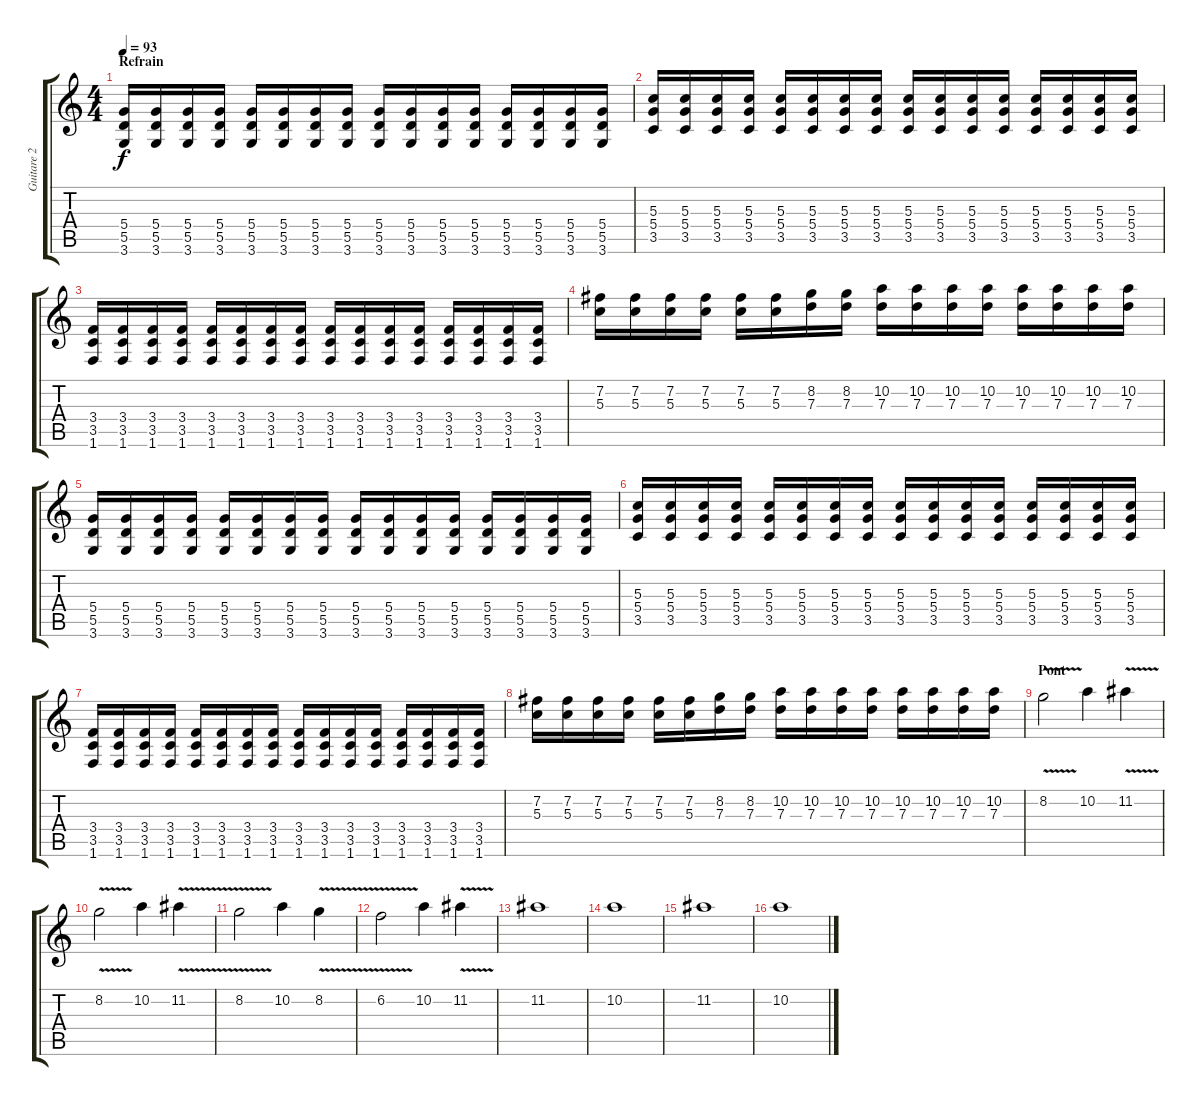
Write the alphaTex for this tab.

\track ("Guitare 2" "Guitare 2") {instrument distortionguitar}
\staff {score tabs}
\tuning (E4 B3 G3 D3 A2 E2) {hide}
\ts (4 4)
\section ("" "Refrain")
\tempo 93
\clef g2
\ks c
(5.4 5.5 3.6).16{dy f} (5.4 5.5 3.6).16 (5.4 5.5 3.6).16 (5.4 5.5 3.6).16 (5.4 5.5 3.6).16 (5.4 5.5 3.6).16 (5.4 5.5 3.6).16 (5.4 5.5 3.6).16 (5.4 5.5 3.6).16 (5.4 5.5 3.6).16 (5.4 5.5 3.6).16 (5.4 5.5 3.6).16 (5.4 5.5 3.6).16 (5.4 5.5 3.6).16 (5.4 5.5 3.6).16 (5.4 5.5 3.6).16 |
(5.3 5.4 3.5).16 (5.3 5.4 3.5).16 (5.3 5.4 3.5).16 (5.3 5.4 3.5).16 (5.3 5.4 3.5).16 (5.3 5.4 3.5).16 (5.3 5.4 3.5).16 (5.3 5.4 3.5).16 (5.3 5.4 3.5).16 (5.3 5.4 3.5).16 (5.3 5.4 3.5).16 (5.3 5.4 3.5).16 (5.3 5.4 3.5).16 (5.3 5.4 3.5).16 (5.3 5.4 3.5).16 (5.3 5.4 3.5).16 |
(3.4 3.5 1.6).16 (3.4 3.5 1.6).16 (3.4 3.5 1.6).16 (3.4 3.5 1.6).16 (3.4 3.5 1.6).16 (3.4 3.5 1.6).16 (3.4 3.5 1.6).16 (3.4 3.5 1.6).16 (3.4 3.5 1.6).16 (3.4 3.5 1.6).16 (3.4 3.5 1.6).16 (3.4 3.5 1.6).16 (3.4 3.5 1.6).16 (3.4 3.5 1.6).16 (3.4 3.5 1.6).16 (3.4 3.5 1.6).16 |
(7.2 5.3).16 (7.2 5.3).16 (7.2 5.3).16 (7.2 5.3).16 (7.2 5.3).16 (7.2 5.3).16 (8.2 7.3).16 (8.2 7.3).16 (10.2 7.3).16 (10.2 7.3).16 (10.2 7.3).16 (10.2 7.3).16 (10.2 7.3).16 (10.2 7.3).16 (10.2 7.3).16 (10.2 7.3).16 |
(5.4 5.5 3.6).16 (5.4 5.5 3.6).16 (5.4 5.5 3.6).16 (5.4 5.5 3.6).16 (5.4 5.5 3.6).16 (5.4 5.5 3.6).16 (5.4 5.5 3.6).16 (5.4 5.5 3.6).16 (5.4 5.5 3.6).16 (5.4 5.5 3.6).16 (5.4 5.5 3.6).16 (5.4 5.5 3.6).16 (5.4 5.5 3.6).16 (5.4 5.5 3.6).16 (5.4 5.5 3.6).16 (5.4 5.5 3.6).16 |
(5.3 5.4 3.5).16 (5.3 5.4 3.5).16 (5.3 5.4 3.5).16 (5.3 5.4 3.5).16 (5.3 5.4 3.5).16 (5.3 5.4 3.5).16 (5.3 5.4 3.5).16 (5.3 5.4 3.5).16 (5.3 5.4 3.5).16 (5.3 5.4 3.5).16 (5.3 5.4 3.5).16 (5.3 5.4 3.5).16 (5.3 5.4 3.5).16 (5.3 5.4 3.5).16 (5.3 5.4 3.5).16 (5.3 5.4 3.5).16 |
(3.4 3.5 1.6).16 (3.4 3.5 1.6).16 (3.4 3.5 1.6).16 (3.4 3.5 1.6).16 (3.4 3.5 1.6).16 (3.4 3.5 1.6).16 (3.4 3.5 1.6).16 (3.4 3.5 1.6).16 (3.4 3.5 1.6).16 (3.4 3.5 1.6).16 (3.4 3.5 1.6).16 (3.4 3.5 1.6).16 (3.4 3.5 1.6).16 (3.4 3.5 1.6).16 (3.4 3.5 1.6).16 (3.4 3.5 1.6).16 |
(7.2 5.3).16 (7.2 5.3).16 (7.2 5.3).16 (7.2 5.3).16 (7.2 5.3).16 (7.2 5.3).16 (8.2 7.3).16 (8.2 7.3).16 (10.2 7.3).16 (10.2 7.3).16 (10.2 7.3).16 (10.2 7.3).16 (10.2 7.3).16 (10.2 7.3).16 (10.2 7.3).16 (10.2 7.3).16 |
\section ("" "Pont")
8.2{v}.2{volume 11} 10.2.4 11.2{v}.4 |
8.2{v}.2 10.2.4 11.2{v}.4 |
8.2{v}.2 10.2.4 8.2{v}.4 |
6.2{v}.2 10.2.4 11.2{v}.4 |
11.2.1 |
10.2.1 |
11.2.1 |
10.2.1
